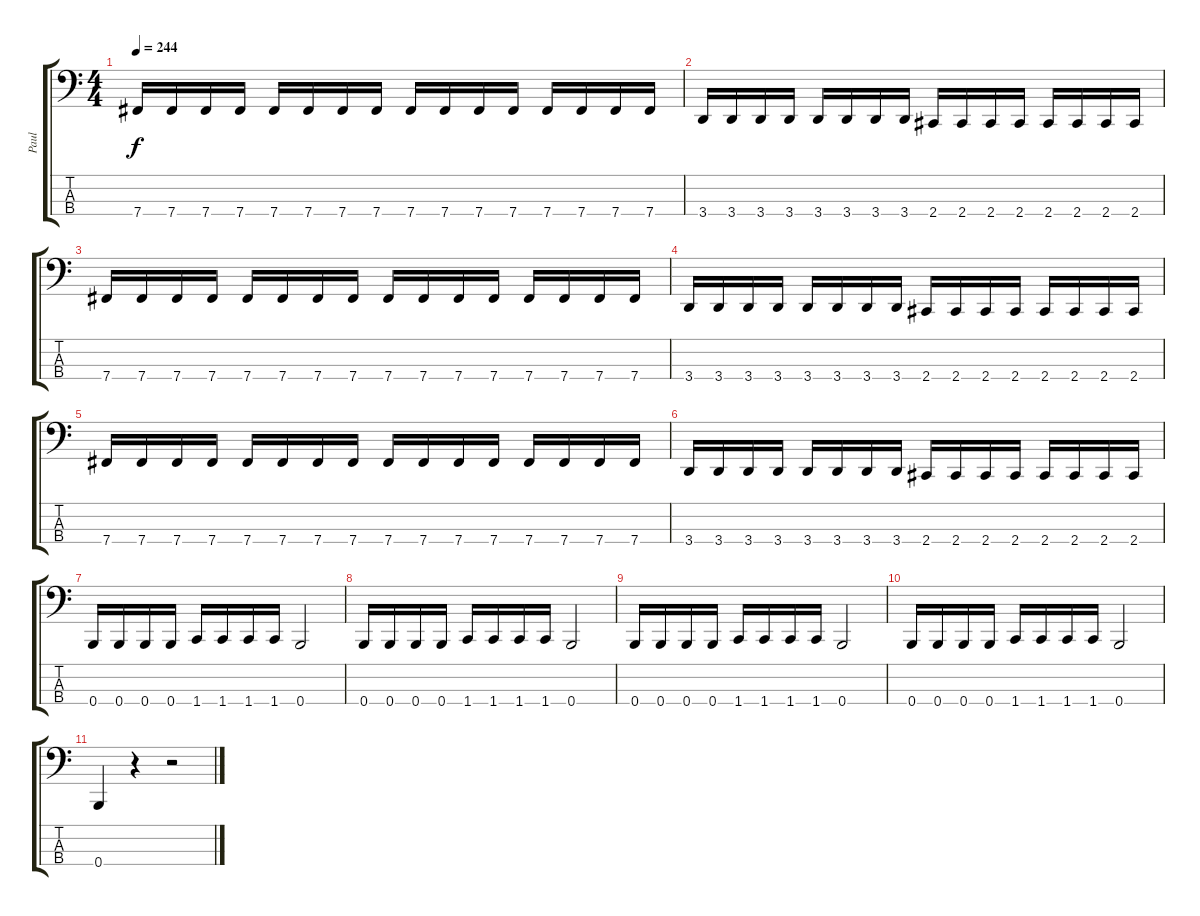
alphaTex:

\track ("Paul" "Paul") {instrument electricbasspick}
\staff {score tabs}
\tuning (E2 B1 Gb1 B0) {hide}
\ts (4 4)
\tempo 244
\clef f4
\ks c
7.4.16{dy f} 7.4.16 7.4.16 7.4.16 7.4.16 7.4.16 7.4.16 7.4.16 7.4.16 7.4.16 7.4.16 7.4.16 7.4.16 7.4.16 7.4.16 7.4.16 |
3.4.16 3.4.16 3.4.16 3.4.16 3.4.16 3.4.16 3.4.16 3.4.16 2.4.16 2.4.16 2.4.16 2.4.16 2.4.16 2.4.16 2.4.16 2.4.16 |
7.4.16 7.4.16 7.4.16 7.4.16 7.4.16 7.4.16 7.4.16 7.4.16 7.4.16 7.4.16 7.4.16 7.4.16 7.4.16 7.4.16 7.4.16 7.4.16 |
3.4.16 3.4.16 3.4.16 3.4.16 3.4.16 3.4.16 3.4.16 3.4.16 2.4.16 2.4.16 2.4.16 2.4.16 2.4.16 2.4.16 2.4.16 2.4.16 |
7.4.16 7.4.16 7.4.16 7.4.16 7.4.16 7.4.16 7.4.16 7.4.16 7.4.16 7.4.16 7.4.16 7.4.16 7.4.16 7.4.16 7.4.16 7.4.16 |
3.4.16 3.4.16 3.4.16 3.4.16 3.4.16 3.4.16 3.4.16 3.4.16 2.4.16 2.4.16 2.4.16 2.4.16 2.4.16 2.4.16 2.4.16 2.4.16 |
0.4.16 0.4.16 0.4.16 0.4.16 1.4.16 1.4.16 1.4.16 1.4.16 0.4.2 |
0.4.16 0.4.16 0.4.16 0.4.16 1.4.16 1.4.16 1.4.16 1.4.16 0.4.2 |
0.4.16 0.4.16 0.4.16 0.4.16 1.4.16 1.4.16 1.4.16 1.4.16 0.4.2 |
0.4.16 0.4.16 0.4.16 0.4.16 1.4.16 1.4.16 1.4.16 1.4.16 0.4.2 |
0.4.4 r.4 r.2
